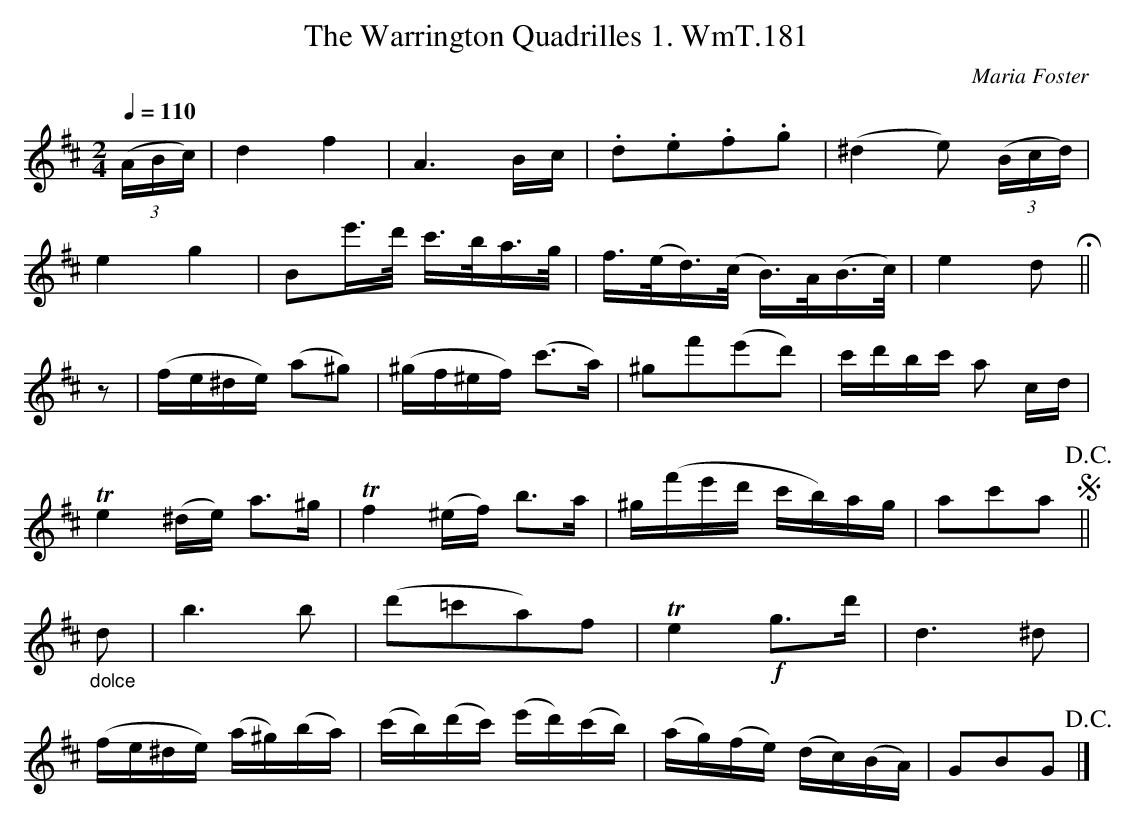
X:1
T:Warrington Quadrilles 1. WmT.181, The
C:Maria Foster
M:2/4
L:1/8
Q:1/4=110
K:D
((3A/B/c/)|d2 f2 |A3 B/c/|.d.e.f.g|(^d2e) ((3B/c/d/)|
e2 g2|Be'/>d'/ c'/>b/a/>g/|f/>(e/d/)>(c/ B/)>A/(B/>c/)|e2 d!fermata!||
z|(f/e/^d/e/) (a^g)|(^g/f/^e/f/) (c'>a)|^gf'(e'd')|c'/d'/b/c'/ a c/d/|
!trill!e2 (^d/e/) a>^g|!trill!f2 (^e/f/) b>a|^g/(f'/e'/d'/ c'/b/)a/g/|ac'a!segno!!D.C.!||
"_dolce"d|b3 b|(d'=c'a)f|!trill!e2 !f!g>d'|d3 ^d|
(f/e/^d/e/) (a/^g/)(b/a/)|(c'/b/)(d'/c'/) (e'/d'/)(c'/b/)|(a/g/)(f/e/) (d/c/)(B/A/)|GBG!D.C.!|]
